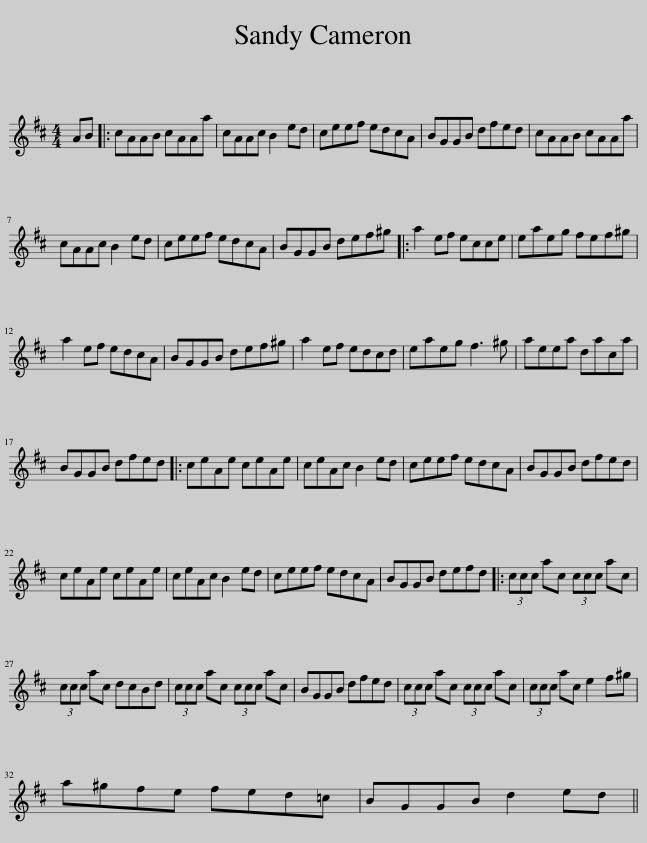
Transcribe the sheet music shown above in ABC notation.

X:1
L:1/8
M:4/4
I:linebreak $
K:D
V:1 treble
V:1
 AB |: cAAB cAAa | cAAc B2 ed | ceef edcA | BGGB dfed | %5
 cAAB cAAa |$ cAAc B2 ed | ceef edcA | BGGB def^g |: a2 ef ecce | %10
 eaeg fef^g |$ a2 ef edcA | BGGB def^g | a2 ef edcd | eaeg f3 ^g | %15
 aeea daca |$ BGGB dfed |: ceAe ceAe | ceAc B2 ed | ceef edcA | %20
 BGGB dfed |$ ceAe ceAe | ceAc B2 ed | ceef edcA | BGGB defd |: %25
 (3ccc ac (3ccc ac |$ (3ccc ac dcBd | (3ccc ac (3ccc ac | BGGB dfed | (3ccc ac (3ccc ac | %30
 (3ccc ac e2 f^g |$ a^gfe fed=c | BGGB d2 ed || %33
